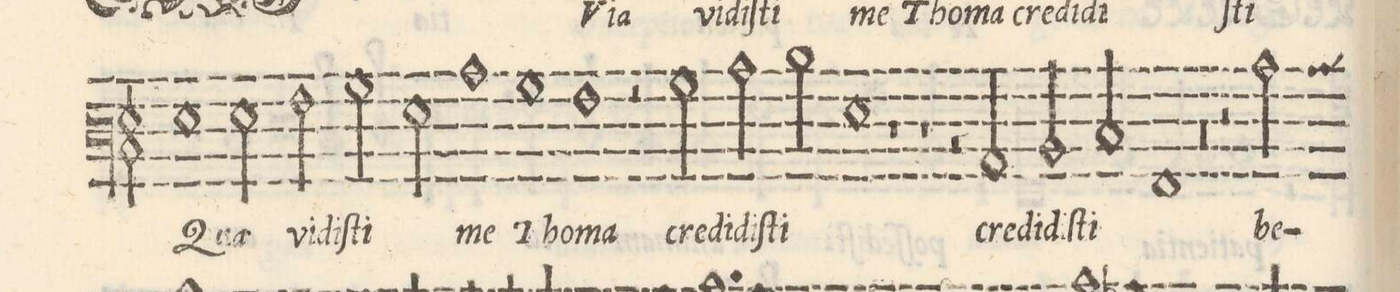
**kern	**text
*I"BASSUS	*
*clefF3	*
*k[]	*
*met(C|)	*
*M2/21	*
=11-	=11-
1G	Qui-
2G\	-a
2A\	vi-
=12-	=12-
2B\	-di-
2G\	-ſti
1c	me
=13-	=13-
1B	Tho-
1A	-ma
=14-	=14-
2r	.
2B\	cre-
2c\	-di-
2d\	-di-
=15-	=15-
1G	-ſti
1r	.
=16-	=16-
1r	.
2r	.
2C/	cre-
=17-	=17-
2D/	-di-
2E/	-di-
1AA	-ſti
=18-	=18-
0r	.
=19-	=19-
2r	.
2c\	be-
*custos:c	*
*-	*-
